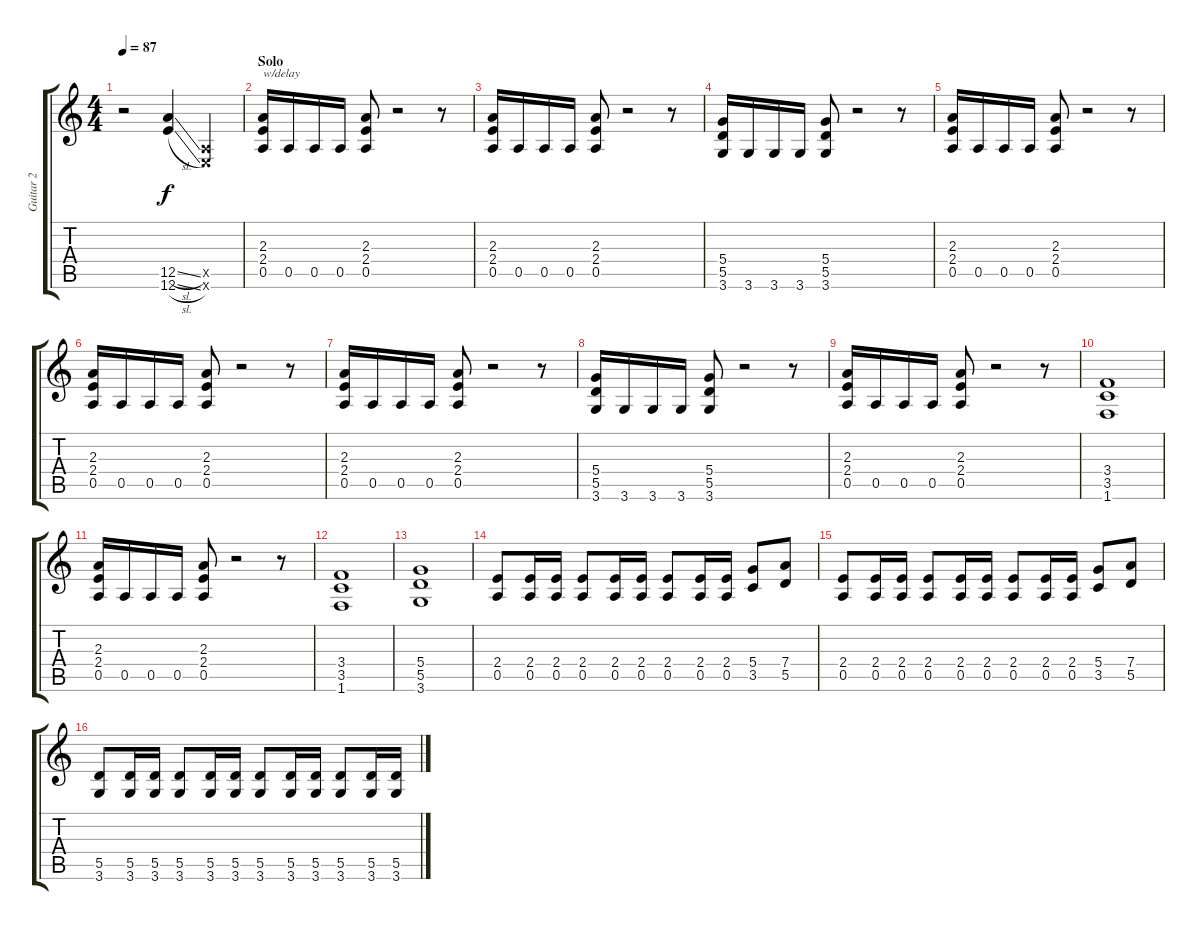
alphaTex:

\track ("Guitar 2" "Guitar 2") {instrument overdrivenguitar}
\staff {score tabs}
\tuning (E4 B3 G3 D3 A2 E2) {hide}
\ts (4 4)
\tempo 87
\clef g2
\ks c
r.2{dy f} (12.5{sl} 12.6{sl}).4 (0.5{x} 0.6{x}).4 |
\section ("" "Solo")
(2.3 2.4 0.5).16{txt "w/delay"} 0.5.16 0.5.16 0.5.16 (2.3 2.4 0.5).8 r.2 r.8 |
(2.3 2.4 0.5).16 0.5.16 0.5.16 0.5.16 (2.3 2.4 0.5).8 r.2 r.8 |
(5.4 5.5 3.6).16 3.6.16 3.6.16 3.6.16 (5.4 5.5 3.6).8 r.2 r.8 |
(2.3 2.4 0.5).16 0.5.16 0.5.16 0.5.16 (2.3 2.4 0.5).8 r.2 r.8 |
(2.3 2.4 0.5).16 0.5.16 0.5.16 0.5.16 (2.3 2.4 0.5).8 r.2 r.8 |
(2.3 2.4 0.5).16 0.5.16 0.5.16 0.5.16 (2.3 2.4 0.5).8 r.2 r.8 |
(5.4 5.5 3.6).16 3.6.16 3.6.16 3.6.16 (5.4 5.5 3.6).8 r.2 r.8 |
(2.3 2.4 0.5).16 0.5.16 0.5.16 0.5.16 (2.3 2.4 0.5).8 r.2 r.8 |
(3.4 3.5 1.6).1 |
(2.3 2.4 0.5).16 0.5.16 0.5.16 0.5.16 (2.3 2.4 0.5).8 r.2 r.8 |
(3.4 3.5 1.6).1 |
(5.4 5.5 3.6).1 |
(2.4 0.5).8 (2.4 0.5).16 (2.4 0.5).16 (2.4 0.5).8 (2.4 0.5).16 (2.4 0.5).16 (2.4 0.5).8 (2.4 0.5).16 (2.4 0.5).16 (5.4 3.5).8 (7.4 5.5).8 |
(2.4 0.5).8 (2.4 0.5).16 (2.4 0.5).16 (2.4 0.5).8 (2.4 0.5).16 (2.4 0.5).16 (2.4 0.5).8 (2.4 0.5).16 (2.4 0.5).16 (5.4 3.5).8 (7.4 5.5).8 |
(5.5 3.6).8 (5.5 3.6).16 (5.5 3.6).16 (5.5 3.6).8 (5.5 3.6).16 (5.5 3.6).16 (5.5 3.6).8 (5.5 3.6).16 (5.5 3.6).16 (5.5 3.6).8 (5.5 3.6).16 (5.5 3.6).16
